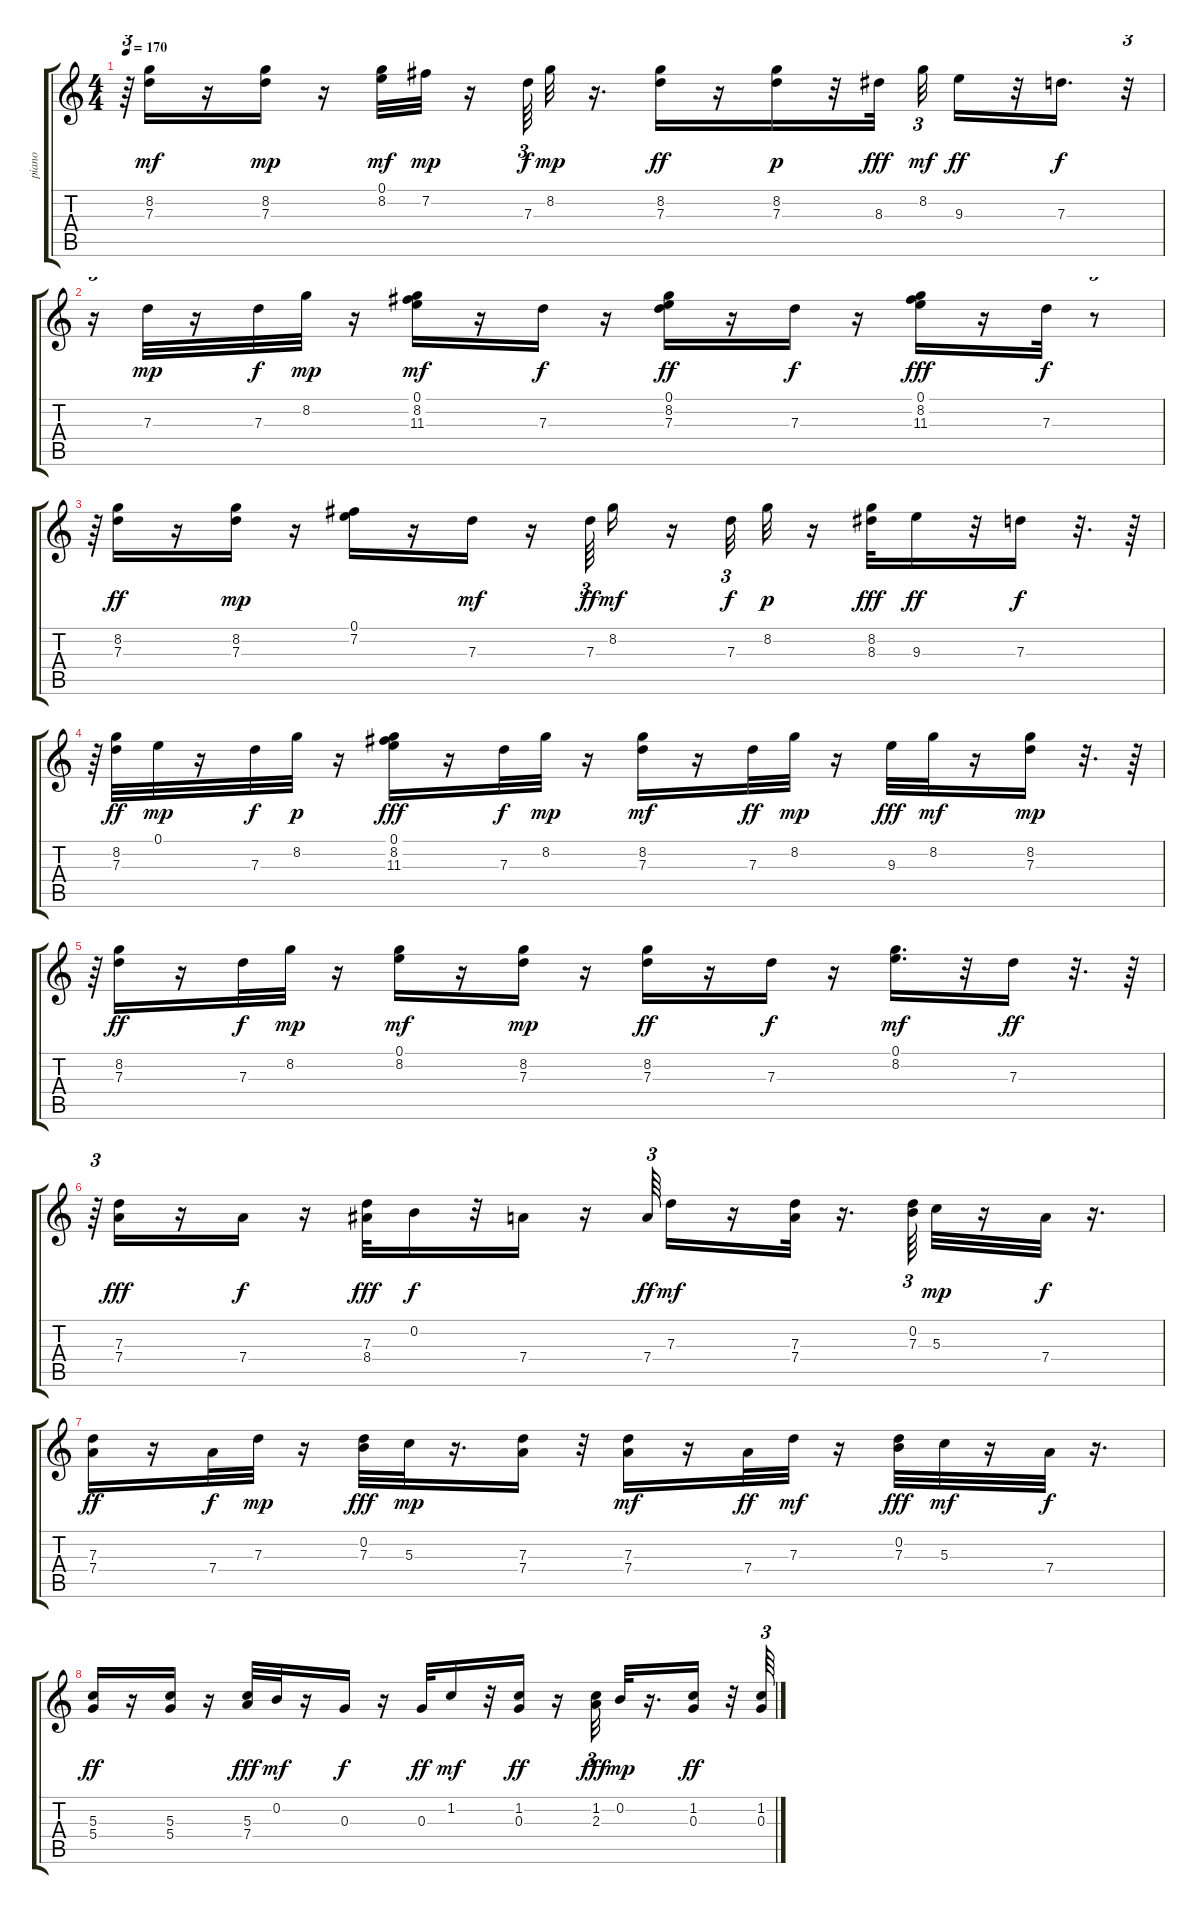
\track ("piano   " "piano   ") {instrument electricguitarjazz}
\staff {score tabs}
\tuning (E4 B3 G3 D3 A2 E2) {hide}
\ts (4 4)
\tempo 170
\clef g2
\ks c
r.64{tu (3 2) dy f} (8.2 7.3).16{dy mf} r.16 (8.2 7.3).16{dy mp} r.16 (0.1 8.2).32{dy mf} 7.2.32{dy mp} r.16 7.3.64{tu (3 2) dy f} 8.2.32{dy mp} r.16{d} (8.2 7.3).16{dy ff} r.16 (8.2 7.3).16{dy p} r.32 8.3.32{dy fff} 8.2.32{tu (3 2) dy mf} 9.3.16{dy ff} r.32 7.3.16{d dy f} r.32{tu (3 2)} |
r.16{tu (3 2)} 7.3.32{dy mp} r.16 7.3.32{dy f} 8.2.32{dy mp} r.16 (0.1 8.2 11.3).16{dy mf} r.16 7.3.16{dy f} r.16 (0.1 8.2 7.3).16{dy ff} r.16 7.3.16{dy f} r.16 (0.1 8.2 11.3).16{dy fff} r.16 7.3.32{dy f} r.8{tu (3 2)} |
r.64{tu (3 2)} (8.2 7.3).16{dy ff} r.16 (8.2 7.3).16{dy mp} r.16 (0.1 7.2).16 r.16 7.3.16{dy mf} r.16 7.3.64{tu (3 2) dy ff} 8.2.16{dy mf} r.16 7.3.32{tu (3 2) dy f} 8.2.32{dy p} r.16 (8.2 8.3).32{dy fff} 9.3.16{dy ff} r.32 7.3.16{dy f} r.32{d} r.64 |
r.64{tu (3 2)} (8.2 7.3).32{dy ff} 0.1.32{dy mp} r.16 7.3.32{dy f} 8.2.32{dy p} r.16 (0.1 8.2 11.3).16{dy fff} r.16 7.3.32{dy f} 8.2.32{dy mp} r.16 (8.2 7.3).16{dy mf} r.16 7.3.32{dy ff} 8.2.32{dy mp} r.16 9.3.32{dy fff} 8.2.32{dy mf} r.16 (8.2 7.3).16{dy mp} r.32{d} r.64 |
r.64{tu (3 2)} (8.2 7.3).16{dy ff} r.16 7.3.32{dy f} 8.2.32{dy mp} r.16 (0.1 8.2).16{dy mf} r.16 (8.2 7.3).16{dy mp} r.16 (8.2 7.3).16{dy ff} r.16 7.3.16{dy f} r.16 (0.1 8.2).16{d dy mf} r.32 7.3.16{dy ff} r.32{d} r.64 |
r.64{tu (3 2)} (7.3 7.4).16{dy fff} r.16 7.4.16{dy f} r.16 (7.3 8.4).32{dy fff} 0.2.16{dy f} r.32 7.4.16 r.16 7.4.64{tu (3 2) dy ff} 7.3.16{dy mf} r.16 (7.3 7.4).32 r.16{d} (0.2 7.3).64{tu (3 2)} 5.3.32{dy mp} r.16 7.4.32{dy f} r.16{d} |
(7.3 7.4).16{dy ff} r.16 7.4.32{dy f} 7.3.32{dy mp} r.16 (0.2 7.3).32{dy fff} 5.3.32{dy mp} r.16{d} (7.3 7.4).16 r.32 (7.3 7.4).16{dy mf} r.16 7.4.32{dy ff} 7.3.32{dy mf} r.16 (0.2 7.3).32{dy fff} 5.3.32{dy mf} r.16 7.4.32{dy f} r.16{d} |
(5.3 5.4).16{dy ff} r.16 (5.3 5.4).16 r.16 (5.3 7.4).32{dy fff} 0.2.32{dy mf} r.16 0.3.16{dy f} r.16 0.3.32{dy ff} 1.2.16{dy mf} r.32 (1.2 0.3).16{dy ff} r.16 (1.2 2.3).32{tu (3 2) dy fff} 0.2.32{dy mp} r.16{d} (1.2 0.3).16{dy ff} r.32 (1.2 0.3).64{tu (3 2)}
